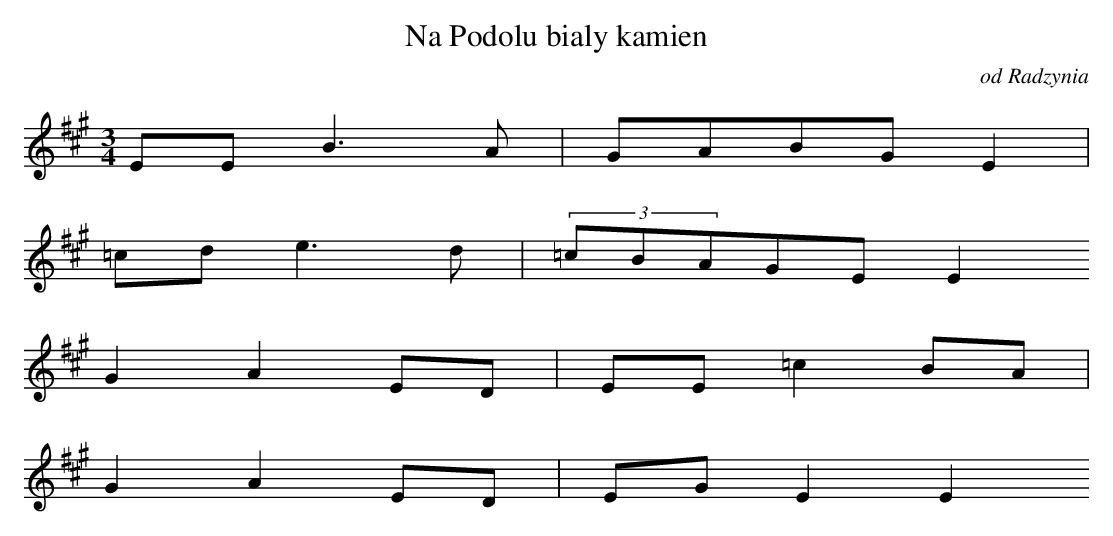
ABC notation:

X:1
T: Na Podolu bialy kamien
O: od Radzynia
M: 3/4
L: 1/8
K: A
EEB3A | GABGE2 |
=cde3d | (3=cBAGEE2
G2A2ED | EE=c2BA |
G2A2ED | EGE2E2
